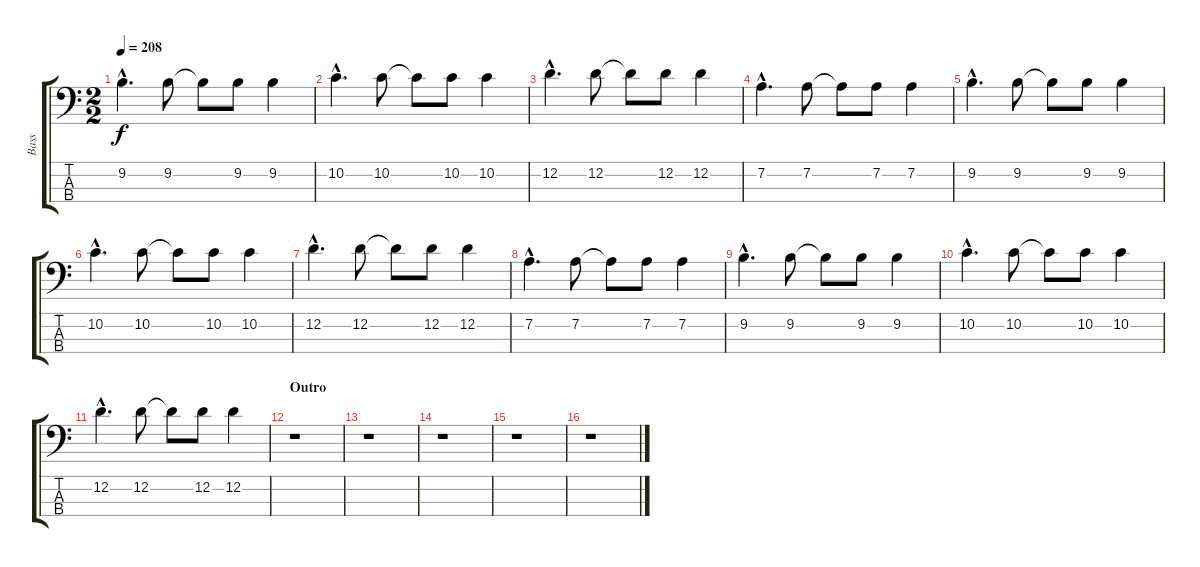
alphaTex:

\track ("Bass" "Bass") {instrument acousticbass}
\staff {score tabs}
\tuning (G2 D2 A1 E1) {hide}
\ts (2 2)
\tempo 208
\clef f4
\ks c
9.2{hac}.4{d dy f} 9.2.8 9.2{t}.8 9.2.8 9.2.4 |
10.2{hac}.4{d} 10.2.8 10.2{t}.8 10.2.8 10.2.4 |
12.2{hac}.4{d} 12.2.8 12.2{t}.8 12.2.8 12.2.4 |
7.2{hac}.4{d} 7.2.8 7.2{t}.8 7.2.8 7.2.4 |
9.2{hac}.4{d} 9.2.8 9.2{t}.8 9.2.8 9.2.4 |
10.2{hac}.4{d} 10.2.8 10.2{t}.8 10.2.8 10.2.4 |
12.2{hac}.4{d} 12.2.8 12.2{t}.8 12.2.8 12.2.4 |
7.2{hac}.4{d} 7.2.8 7.2{t}.8 7.2.8 7.2.4 |
9.2{hac}.4{d} 9.2.8 9.2{t}.8 9.2.8 9.2.4 |
10.2{hac}.4{d} 10.2.8 10.2{t}.8 10.2.8 10.2.4 |
12.2{hac}.4{d} 12.2.8 12.2{t}.8 12.2.8 12.2.4 |
\section ("" "Outro")
r.1 |
r.1 |
r.1 |
r.1 |
r.1
